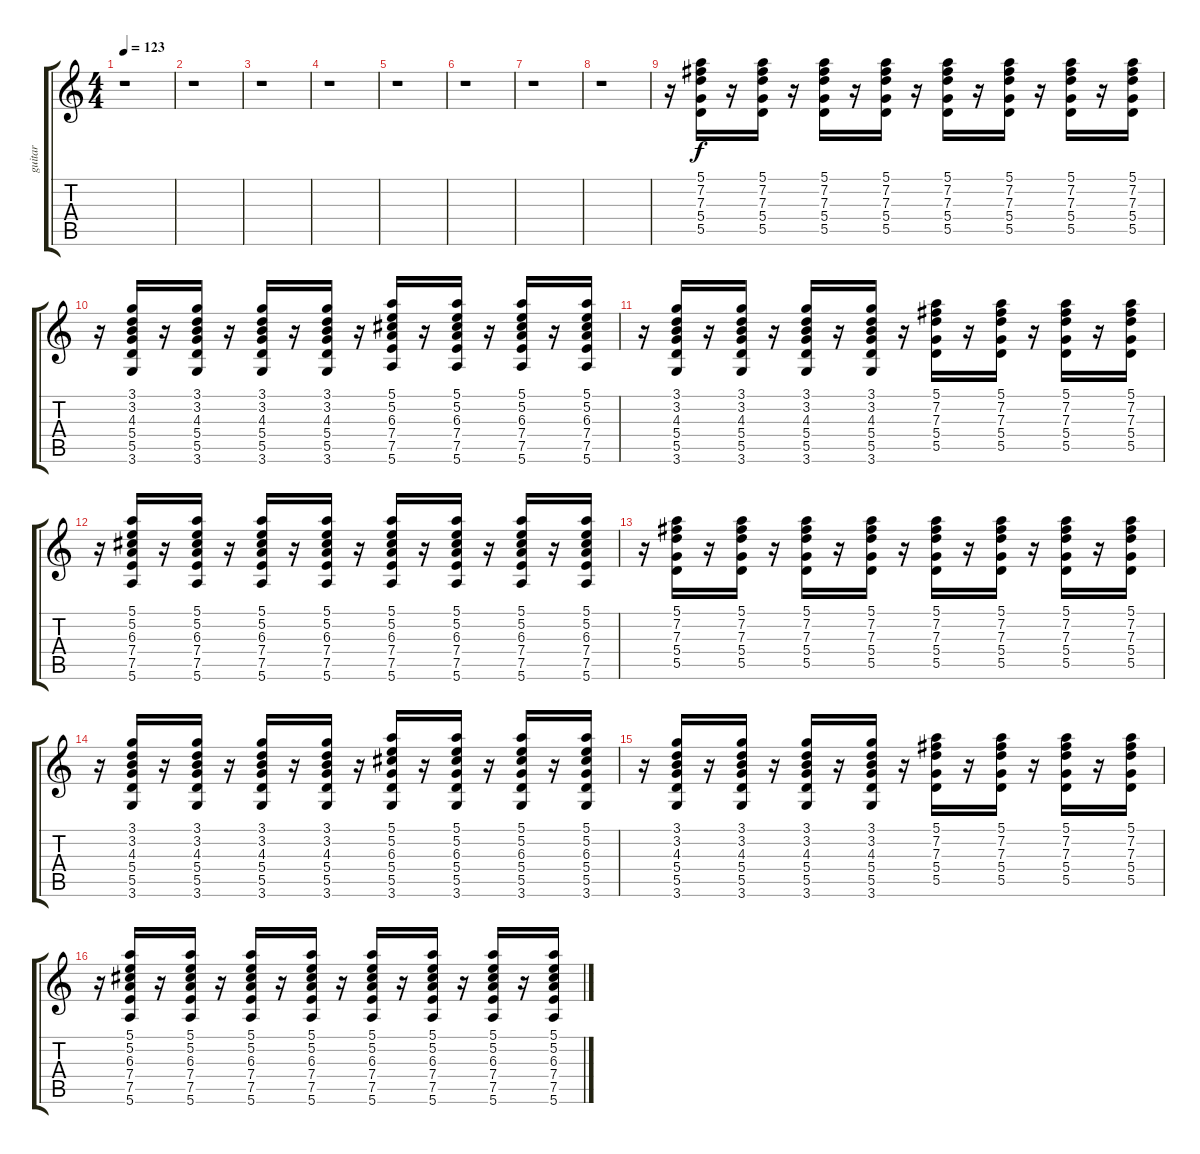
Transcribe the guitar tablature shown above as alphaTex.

\track ("guitar" "guitar") {instrument electricguitarclean}
\staff {score tabs}
\tuning (E4 B3 G3 D3 A2 E2) {hide}
\ts (4 4)
\tempo 123
\clef g2
\ks c
r.1{dy f} |
r.1 |
r.1 |
r.1 |
r.1 |
r.1 |
r.1 |
r.1 |
r.16 (5.1 7.2 7.3 5.4 5.5).16 r.16 (5.1 7.2 7.3 5.4 5.5).16 r.16 (5.1 7.2 7.3 5.4 5.5).16 r.16 (5.1 7.2 7.3 5.4 5.5).16 r.16 (5.1 7.2 7.3 5.4 5.5).16 r.16 (5.1 7.2 7.3 5.4 5.5).16 r.16 (5.1 7.2 7.3 5.4 5.5).16 r.16 (5.1 7.2 7.3 5.4 5.5).16 |
r.16 (3.1 3.2 4.3 5.4 5.5 3.6).16 r.16 (3.1 3.2 4.3 5.4 5.5 3.6).16 r.16 (3.1 3.2 4.3 5.4 5.5 3.6).16 r.16 (3.1 3.2 4.3 5.4 5.5 3.6).16 r.16 (5.1 5.2 6.3 7.4 7.5 5.6).16 r.16 (5.1 5.2 6.3 7.4 7.5 5.6).16 r.16 (5.1 5.2 6.3 7.4 7.5 5.6).16 r.16 (5.1 5.2 6.3 7.4 7.5 5.6).16 |
r.16 (3.1 3.2 4.3 5.4 5.5 3.6).16 r.16 (3.1 3.2 4.3 5.4 5.5 3.6).16 r.16 (3.1 3.2 4.3 5.4 5.5 3.6).16 r.16 (3.1 3.2 4.3 5.4 5.5 3.6).16 r.16 (5.1 7.2 7.3 5.4 5.5).16 r.16 (5.1 7.2 7.3 5.4 5.5).16 r.16 (5.1 7.2 7.3 5.4 5.5).16 r.16 (5.1 7.2 7.3 5.4 5.5).16 |
r.16 (5.1 5.2 6.3 7.4 7.5 5.6).16 r.16 (5.1 5.2 6.3 7.4 7.5 5.6).16 r.16 (5.1 5.2 6.3 7.4 7.5 5.6).16 r.16 (5.1 5.2 6.3 7.4 7.5 5.6).16 r.16 (5.1 5.2 6.3 7.4 7.5 5.6).16 r.16 (5.1 5.2 6.3 7.4 7.5 5.6).16 r.16 (5.1 5.2 6.3 7.4 7.5 5.6).16 r.16 (5.1 5.2 6.3 7.4 7.5 5.6).16 |
r.16 (5.1 7.2 7.3 5.4 5.5).16 r.16 (5.1 7.2 7.3 5.4 5.5).16 r.16 (5.1 7.2 7.3 5.4 5.5).16 r.16 (5.1 7.2 7.3 5.4 5.5).16 r.16 (5.1 7.2 7.3 5.4 5.5).16 r.16 (5.1 7.2 7.3 5.4 5.5).16 r.16 (5.1 7.2 7.3 5.4 5.5).16 r.16 (5.1 7.2 7.3 5.4 5.5).16 |
r.16 (3.1 3.2 4.3 5.4 5.5 3.6).16 r.16 (3.1 3.2 4.3 5.4 5.5 3.6).16 r.16 (3.1 3.2 4.3 5.4 5.5 3.6).16 r.16 (3.1 3.2 4.3 5.4 5.5 3.6).16 r.16 (5.1 5.2 6.3 5.4 5.5 3.6).16 r.16 (5.1 5.2 6.3 5.4 5.5 3.6).16 r.16 (5.1 5.2 6.3 5.4 5.5 3.6).16 r.16 (5.1 5.2 6.3 5.4 5.5 3.6).16 |
r.16 (3.1 3.2 4.3 5.4 5.5 3.6).16 r.16 (3.1 3.2 4.3 5.4 5.5 3.6).16 r.16 (3.1 3.2 4.3 5.4 5.5 3.6).16 r.16 (3.1 3.2 4.3 5.4 5.5 3.6).16 r.16 (5.1 7.2 7.3 5.4 5.5).16 r.16 (5.1 7.2 7.3 5.4 5.5).16 r.16 (5.1 7.2 7.3 5.4 5.5).16 r.16 (5.1 7.2 7.3 5.4 5.5).16 |
r.16 (5.1 5.2 6.3 7.4 7.5 5.6).16 r.16 (5.1 5.2 6.3 7.4 7.5 5.6).16 r.16 (5.1 5.2 6.3 7.4 7.5 5.6).16 r.16 (5.1 5.2 6.3 7.4 7.5 5.6).16 r.16 (5.1 5.2 6.3 7.4 7.5 5.6).16 r.16 (5.1 5.2 6.3 7.4 7.5 5.6).16 r.16 (5.1 5.2 6.3 7.4 7.5 5.6).16 r.16 (5.1 5.2 6.3 7.4 7.5 5.6).16
